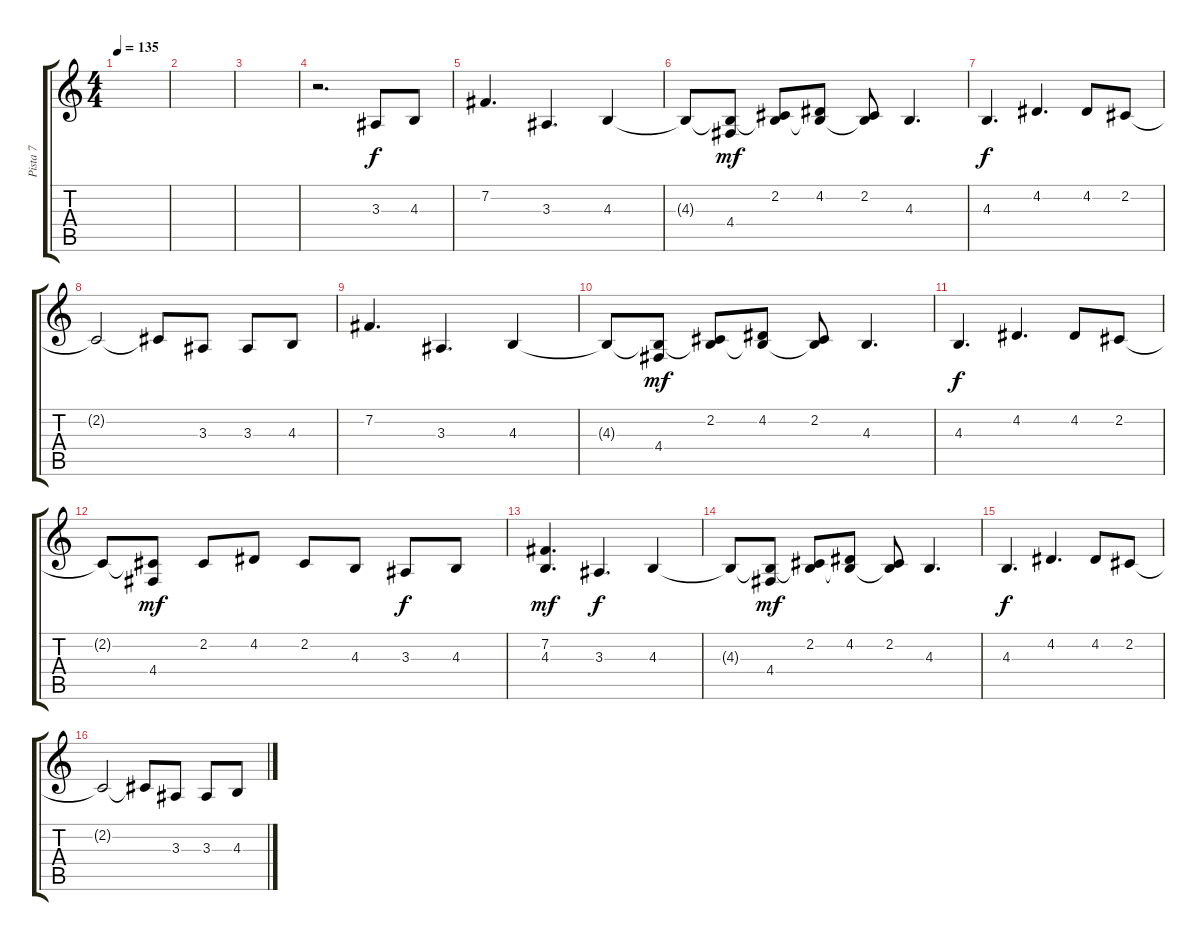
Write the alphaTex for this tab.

\track ("Pista 7" "Pista 7") {instrument electricgrandpiano}
\staff {score tabs}
\tuning (E4 B3 G3 D3 A2 E2) {hide}
\ts (4 4)
\tempo 135
\clef g2
\ks c
|
|
|
r.2{d} 3.3.8 4.3.8 |
7.2.4{d} 3.3.4{d} 4.3.4 |
4.3{t}.8 (4.3{t} 4.4).8{dy mf} (2.2 4.3{t}).8 (4.2 4.3{t}).8 (2.2 4.3{t}).8 4.3.4{d} |
4.3.4{d dy f} 4.2.4{d} 4.2.8 2.2.8 |
2.2{t}.2 2.2{t}.8 3.3.8 3.3.8 4.3.8 |
7.2.4{d} 3.3.4{d} 4.3.4 |
4.3{t}.8 (4.3{t} 4.4).8{dy mf} (2.2 4.3{t}).8 (4.2 4.3{t}).8 (2.2 4.3{t}).8 4.3.4{d} |
4.3.4{d dy f} 4.2.4{d} 4.2.8 2.2.8 |
2.2{t}.8 (2.2{t} 4.4).8{dy mf} 2.2.8 4.2.8 2.2.8 4.3.8 3.3.8{dy f} 4.3.8 |
(7.2 4.3).4{d dy mf} 3.3.4{d dy f} 4.3.4 |
4.3{t}.8 (4.3{t} 4.4).8{dy mf} (2.2 4.3{t}).8 (4.2 4.3{t}).8 (2.2 4.3{t}).8 4.3.4{d} |
4.3.4{d dy f} 4.2.4{d} 4.2.8 2.2.8 |
2.2{t}.2 2.2{t}.8 3.3.8 3.3.8 4.3.8
